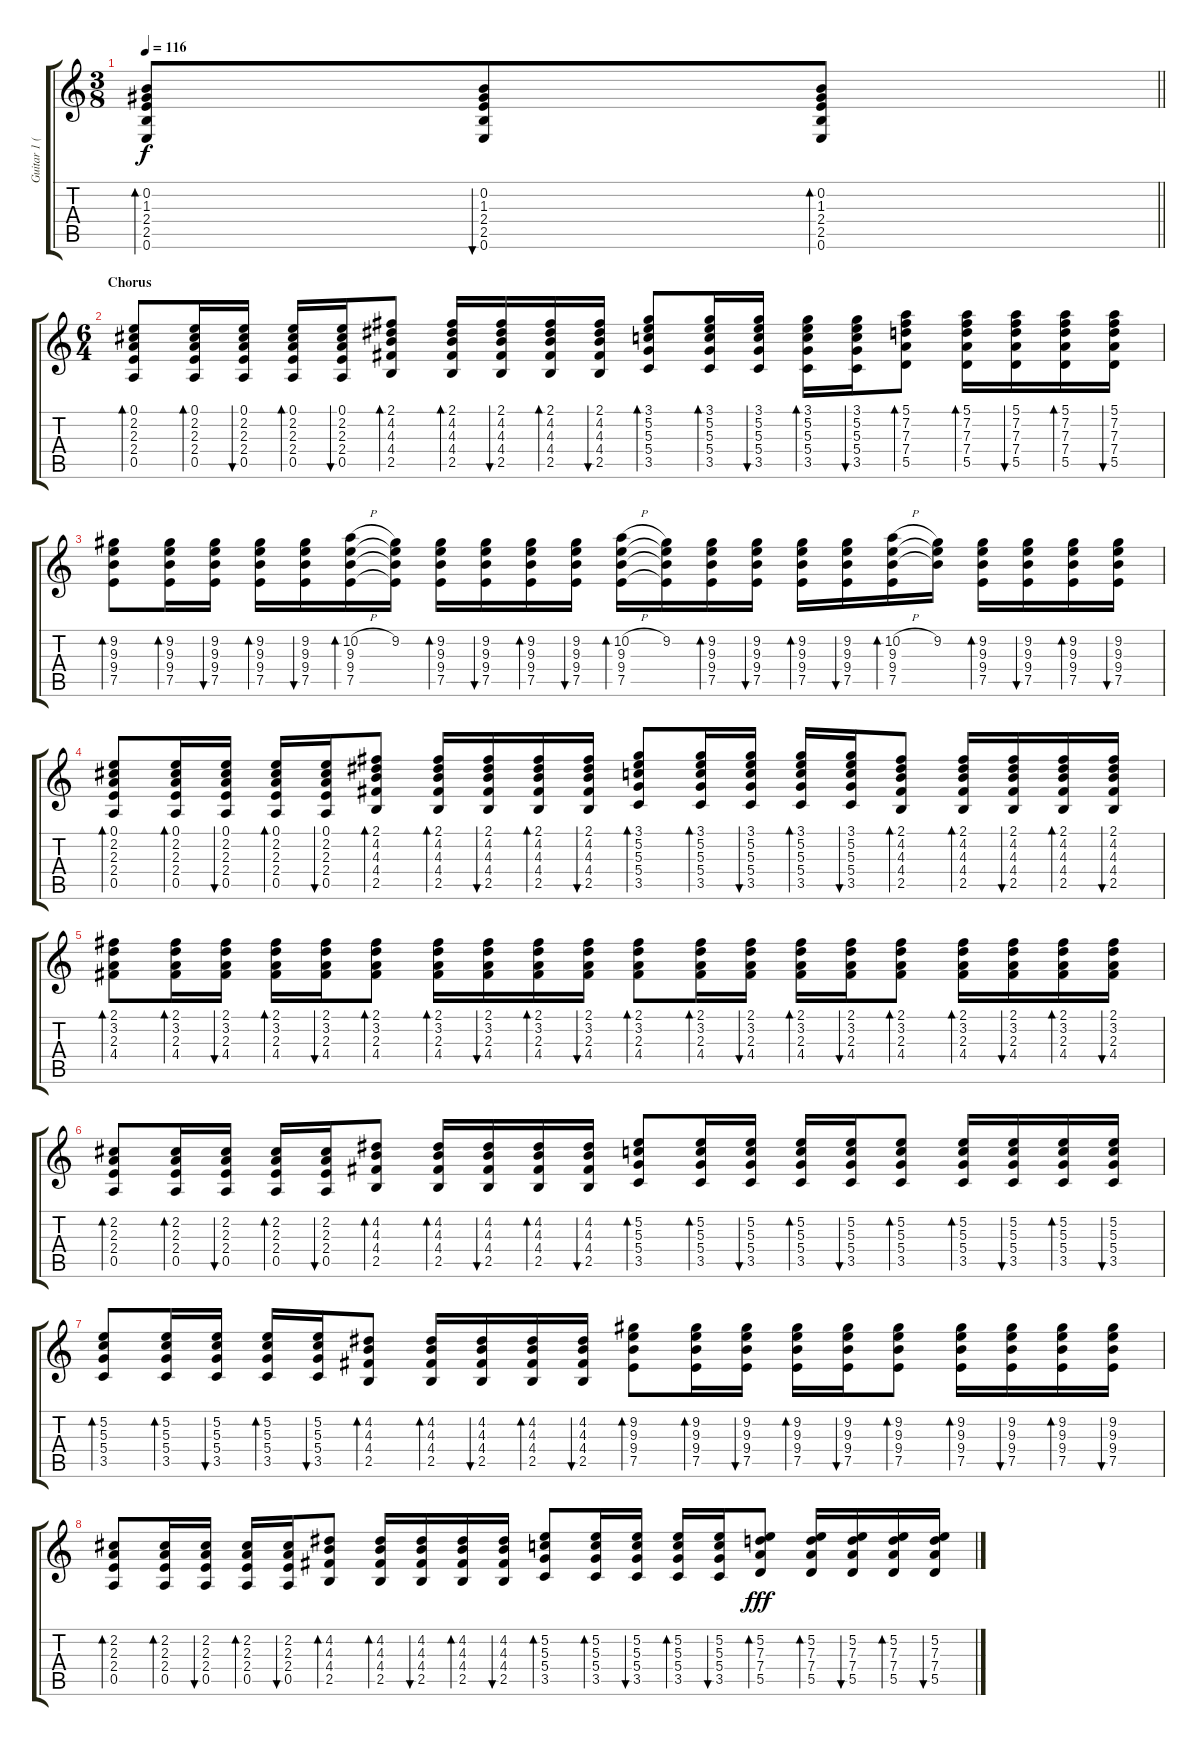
\track ("Guitar 1 (clean)" "Guitar 1 (") {instrument acousticguitarsteel}
\staff {score tabs}
\tuning (E4 B3 G3 D3 A2 E2) {hide}
\ts (3 8)
\tempo 116
\clef g2
\barLineRight lightlight
\ks c
(0.2 1.3 2.4 2.5 0.6).8{bd 60 dy f} (0.2 1.3 2.4 2.5 0.6).8{bu 60} (0.2 1.3 2.4 2.5 0.6).8{bd 60} |
\ts (6 4)
\section ("" "Chorus")
(0.1 2.2 2.3 2.4 0.5).8{bd 60} (0.1 2.2 2.3 2.4 0.5).16{bd 60} (0.1 2.2 2.3 2.4 0.5).16{bu 60} (0.1 2.2 2.3 2.4 0.5).16{bd 60} (0.1 2.2 2.3 2.4 0.5).16{bu 60} (2.1 4.2 4.3 4.4 2.5).8{bd 60} (2.1 4.2 4.3 4.4 2.5).16{bd 60} (2.1 4.2 4.3 4.4 2.5).16{bu 60} (2.1 4.2 4.3 4.4 2.5).16{bd 60} (2.1 4.2 4.3 4.4 2.5).16{bu 60} (3.1 5.2 5.3 5.4 3.5).8{bd 60} (3.1 5.2 5.3 5.4 3.5).16{bd 60} (3.1 5.2 5.3 5.4 3.5).16{bu 60} (3.1 5.2 5.3 5.4 3.5).16{bd 60} (3.1 5.2 5.3 5.4 3.5).16{bu 60} (5.1 7.2 7.3 7.4 5.5).8{bd 60} (5.1 7.2 7.3 7.4 5.5).16{bd 60} (5.1 7.2 7.3 7.4 5.5).16{bu 60} (5.1 7.2 7.3 7.4 5.5).16{bd 30} (5.1 7.2 7.3 7.4 5.5).16{bu 30} |
(9.2 9.3 9.4 7.5).8{bd 60} (9.2 9.3 9.4 7.5).16{bd 60} (9.2 9.3 9.4 7.5).16{bu 60} (9.2 9.3 9.4 7.5).16{bd 60} (9.2 9.3 9.4 7.5).16{bu 60} (10.2{h} 9.3 9.4 7.5).16{bd 60} (9.2 9.3{t} 9.4{t} 7.5{t}).16 (9.2 9.3 9.4 7.5).16{bd 60} (9.2 9.3 9.4 7.5).16{bu 60} (9.2 9.3 9.4 7.5).16{bd 60} (9.2 9.3 9.4 7.5).16{bu 60} (10.2{h} 9.3 9.4 7.5).16{bd 60} (9.2 9.3{t} 9.4{t} 7.5{t}).16 (9.2 9.3 9.4 7.5).16{bd 60} (9.2 9.3 9.4 7.5).16{bu 60} (9.2 9.3 9.4 7.5).16{bd 60} (9.2 9.3 9.4 7.5).16{bu 60} (10.2{h} 9.3 9.4 7.5).16{bd 60} (9.2 9.3{t} 9.4{t}).16 (9.2 9.3 9.4 7.5).16{bd 60} (9.2 9.3 9.4 7.5).16{bu 60} (9.2 9.3 9.4 7.5).16{bd 30} (9.2 9.3 9.4 7.5).16{bu 30} |
(0.1 2.2 2.3 2.4 0.5).8{bd 60} (0.1 2.2 2.3 2.4 0.5).16{bd 60} (0.1 2.2 2.3 2.4 0.5).16{bu 60} (0.1 2.2 2.3 2.4 0.5).16{bd 60} (0.1 2.2 2.3 2.4 0.5).16{bu 60} (2.1 4.2 4.3 4.4 2.5).8{bd 60} (2.1 4.2 4.3 4.4 2.5).16{bd 60} (2.1 4.2 4.3 4.4 2.5).16{bu 60} (2.1 4.2 4.3 4.4 2.5).16{bd 60} (2.1 4.2 4.3 4.4 2.5).16{bu 60} (3.1 5.2 5.3 5.4 3.5).8{bd 60} (3.1 5.2 5.3 5.4 3.5).16{bd 60} (3.1 5.2 5.3 5.4 3.5).16{bu 60} (3.1 5.2 5.3 5.4 3.5).16{bd 60} (3.1 5.2 5.3 5.4 3.5).16{bu 60} (2.1 4.2 4.3 4.4 2.5).8{bd 60} (2.1 4.2 4.3 4.4 2.5).16{bd 60} (2.1 4.2 4.3 4.4 2.5).16{bu 60} (2.1 4.2 4.3 4.4 2.5).16{bd 30} (2.1 4.2 4.3 4.4 2.5).16{bu 30} |
(2.1 3.2 2.3 4.4).8{bd 60} (2.1 3.2 2.3 4.4).16{bd 60} (2.1 3.2 2.3 4.4).16{bu 60} (2.1 3.2 2.3 4.4).16{bd 60} (2.1 3.2 2.3 4.4).16{bu 60} (2.1 3.2 2.3 4.4).8{bd 60} (2.1 3.2 2.3 4.4).16{bd 60} (2.1 3.2 2.3 4.4).16{bu 60} (2.1 3.2 2.3 4.4).16{bd 60} (2.1 3.2 2.3 4.4).16{bu 60} (2.1 3.2 2.3 4.4).8{bd 60} (2.1 3.2 2.3 4.4).16{bd 120} (2.1 3.2 2.3 4.4).16{bu 120} (2.1 3.2 2.3 4.4).16{bd 120} (2.1 3.2 2.3 4.4).16{bu 120} (2.1 3.2 2.3 4.4).8{bd 120} (2.1 3.2 2.3 4.4).16{bd 120} (2.1 3.2 2.3 4.4).16{bu 120} (2.1 3.2 2.3 4.4).16{bd 30} (2.1 3.2 2.3 4.4).16{bu 30} |
(2.2 2.3 2.4 0.5).8{bd 60} (2.2 2.3 2.4 0.5).16{bd 60} (2.2 2.3 2.4 0.5).16{bu 60} (2.2 2.3 2.4 0.5).16{bd 60} (2.2 2.3 2.4 0.5).16{bu 60} (4.2 4.3 4.4 2.5).8{bd 60} (4.2 4.3 4.4 2.5).16{bd 60} (4.2 4.3 4.4 2.5).16{bu 60} (4.2 4.3 4.4 2.5).16{bd 60} (4.2 4.3 4.4 2.5).16{bu 60} (5.2 5.3 5.4 3.5).8{bd 60} (5.2 5.3 5.4 3.5).16{bd 60} (5.2 5.3 5.4 3.5).16{bu 60} (5.2 5.3 5.4 3.5).16{bd 60} (5.2 5.3 5.4 3.5).16{bu 60} (5.2 5.3 5.4 3.5).8{bd 60} (5.2 5.3 5.4 3.5).16{bd 60} (5.2 5.3 5.4 3.5).16{bu 60} (5.2 5.3 5.4 3.5).16{bd 30} (5.2 5.3 5.4 3.5).16{bu 30} |
(5.2 5.3 5.4 3.5).8{bd 60} (5.2 5.3 5.4 3.5).16{bd 60} (5.2 5.3 5.4 3.5).16{bu 60} (5.2 5.3 5.4 3.5).16{bd 60} (5.2 5.3 5.4 3.5).16{bu 60} (4.2 4.3 4.4 2.5).8{bd 60} (4.2 4.3 4.4 2.5).16{bd 60} (4.2 4.3 4.4 2.5).16{bu 60} (4.2 4.3 4.4 2.5).16{bd 60} (4.2 4.3 4.4 2.5).16{bu 60} (9.2 9.3 9.4 7.5).8{bd 60} (9.2 9.3 9.4 7.5).16{bd 60} (9.2 9.3 9.4 7.5).16{bu 60} (9.2 9.3 9.4 7.5).16{bd 60} (9.2 9.3 9.4 7.5).16{bu 60} (9.2 9.3 9.4 7.5).8{bd 60} (9.2 9.3 9.4 7.5).16{bd 60} (9.2 9.3 9.4 7.5).16{bu 60} (9.2 9.3 9.4 7.5).16{bd 30} (9.2 9.3 9.4 7.5).16{bu 30} |
(2.2 2.3 2.4 0.5).8{bd 60} (2.2 2.3 2.4 0.5).16{bd 60} (2.2 2.3 2.4 0.5).16{bu 60} (2.2 2.3 2.4 0.5).16{bd 60} (2.2 2.3 2.4 0.5).16{bu 60} (4.2 4.3 4.4 2.5).8{bd 60} (4.2 4.3 4.4 2.5).16{bd 60} (4.2 4.3 4.4 2.5).16{bu 60} (4.2 4.3 4.4 2.5).16{bd 60} (4.2 4.3 4.4 2.5).16{bu 60} (5.2 5.3 5.4 3.5).8{bd 60} (5.2 5.3 5.4 3.5).16{bd 60} (5.2 5.3 5.4 3.5).16{bu 60} (5.2 5.3 5.4 3.5).16{bd 60} (5.2 5.3 5.4 3.5).16{bu 60} (5.2 7.3 7.4 5.5).8{bd 60 dy fff} (5.2 7.3 7.4 5.5).16{bd 60} (5.2 7.3 7.4 5.5).16{bu 60} (5.2 7.3 7.4 5.5).16{bd 30} (5.2 7.3 7.4 5.5).16{bu 30}
